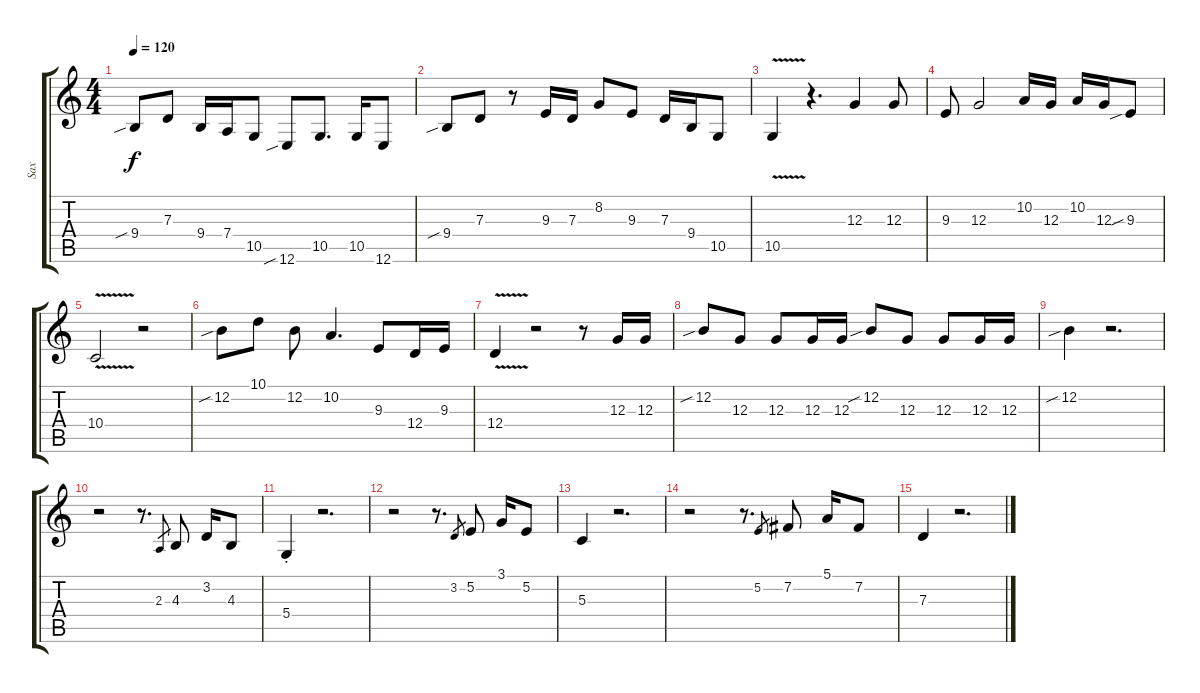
\track ("Sax" "Sax") {instrument altosax}
\staff {score tabs}
\tuning (E4 B3 G3 D3 A2 E2) {hide}
\ts (4 4)
\tempo 120
\clef g2
\ks c
9.4{sib}.8{dy f} 7.3.8 9.4.16 7.4.16 10.5.8 12.6{sib}.8 10.5.8{d} 10.5.16 12.6.8 |
9.4{sib}.8 7.3.8 r.8 9.3.16 7.3.16 8.2.8 9.3.8 7.3.16 9.4.16 10.5.8 |
10.5{v}.4 r.4{d} 12.3.4 12.3.8 |
9.3.8 12.3.2 10.2.16 12.3.16 10.2.16 12.3.16 9.3{sib}.8 |
10.4{v}.2 r.2 |
12.2{sib}.8 10.1.8 12.2.8 10.2.4{d} 9.3.8 12.4.16 9.3.16 |
12.4{v}.4 r.2 r.8 12.3.16 12.3.16 |
12.2{sib}.8 12.3.8 12.3.8 12.3.16 12.3.16 12.2{sib}.8 12.3.8 12.3.8 12.3.16 12.3.16 |
12.2{sib}.4 r.2{d} |
r.2 r.8{d} 2.3.8{gr} 4.3.8 3.2.16 4.3.8 |
5.4{st}.4 r.2{d} |
r.2 r.8{d} 3.2.8{gr} 5.2.8 3.1.16 5.2.8 |
5.3.4 r.2{d} |
r.2 r.8{d} 5.2.8{gr} 7.2.8 5.1.16 7.2.8 |
7.3.4 r.2{d}
